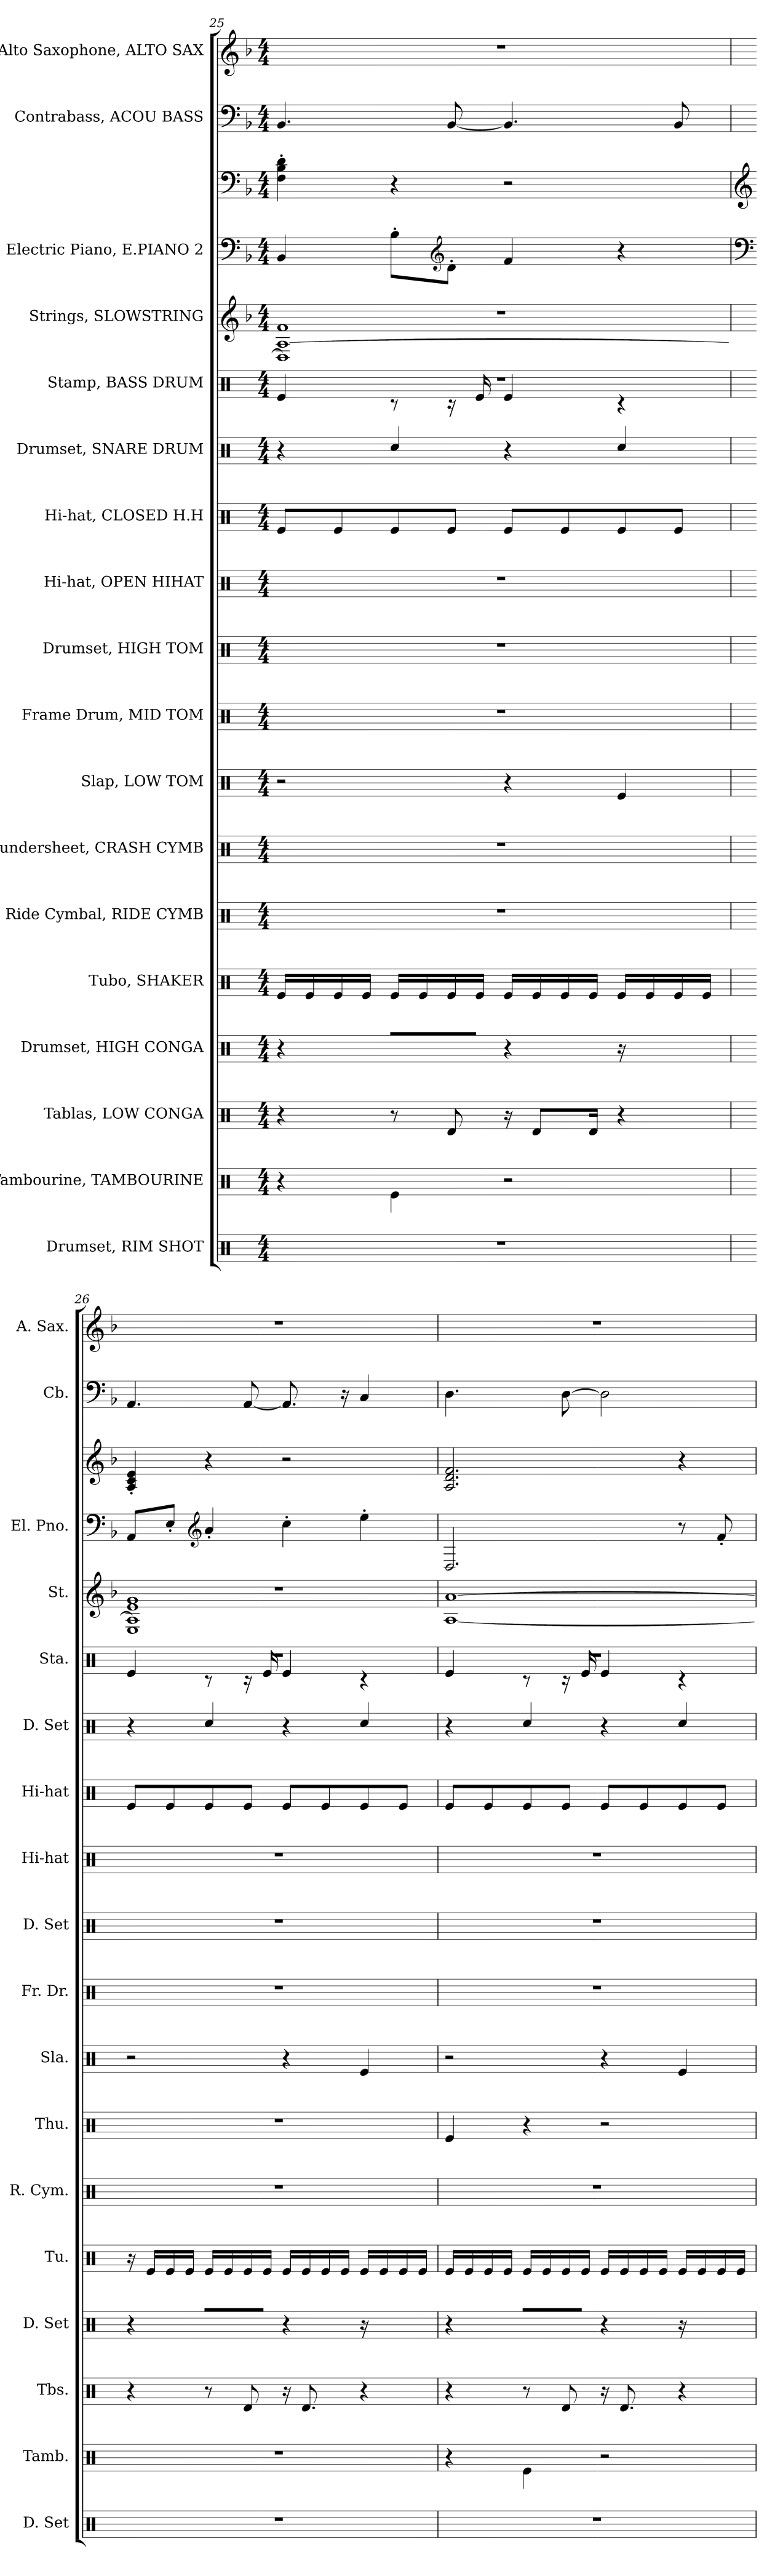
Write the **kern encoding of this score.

**kern	**kern	**kern	**kern	**kern	**kern	**kern	**kern	**kern	**kern	**kern	**kern	**kern	**kern	**kern	**kern	**kern	**kern	**kern
*part18	*part17	*part16	*part15	*part14	*part13	*part12	*part11	*part10	*part9	*part8	*part7	*part6	*part5	*part4	*part3	*part3	*part2	*part1
*staff19	*staff18	*staff17	*staff16	*staff15	*staff14	*staff13	*staff12	*staff11	*staff10	*staff9	*staff8	*staff7	*staff6	*staff5	*staff4	*staff3	*staff2	*staff1
*I"Drumset, RIM SHOT	*I"Tambourine, TAMBOURINE	*I"Tablas, LOW CONGA	*I"Drumset, HIGH CONGA	*I"Tubo, SHAKER	*I"Ride Cymbal, RIDE CYMB	*I"Thundersheet, CRASH CYMB	*I"Slap, LOW TOM	*I"Frame Drum, MID TOM	*I"Drumset, HIGH TOM	*I"Hi-hat, OPEN HIHAT	*I"Hi-hat, CLOSED H.H	*I"Drumset, SNARE DRUM	*I"Stamp, BASS DRUM	*I"Strings, SLOWSTRING	*I"Electric Piano, E.PIANO 2	*	*I"Contrabass, ACOU BASS	*I"Alto Saxophone, ALTO SAX
*I'D. Set	*I'Tamb.	*I'Tbs.	*I'D. Set	*I'Tu.	*I'R. Cym.	*I'Thu.	*I'Sla.	*I'Fr. Dr.	*I'D. Set	*I'Hi-hat	*I'Hi-hat	*I'D. Set	*I'Sta.	*I'St.	*I'El. Pno.	*	*I'Cb.	*I'A. Sax.
!!LO:PB:g=z
*clefX	*clefX	*clefX	*clefX	*clefX	*clefX	*clefX	*clefX	*clefX	*clefX	*clefX	*clefX	*clefX	*clefX	*clefG2	*clefF4	*clefF4	*clefF4	*clefG2
*	*	*	*	*	*	*	*	*	*	*	*	*	*	*	*	*	*ITrd7c12	*ITrd5c9
*k[]	*k[]	*k[]	*k[]	*k[]	*k[]	*k[]	*k[]	*k[]	*k[]	*k[]	*k[]	*k[]	*k[]	*k[b-]	*k[b-]	*k[b-]	*k[b-]	*k[b-e-a-d-]
*M4/4	*M4/4	*M4/4	*M4/4	*M4/4	*M4/4	*M4/4	*M4/4	*M4/4	*M4/4	*M4/4	*M4/4	*M4/4	*M4/4	*M4/4	*M4/4	*M4/4	*M4/4	*M4/4
=25	=25	=25	=25	=25	=25	=25	=25	=25	=25	=25	=25	=25	=25	=25	=25	=25	=25	=25
*	*	*	*	*	*	*	*	*	*	*	*	*	*^	*^	*	*	*	*
*	*	*	*	*	*	*	*	*	*	*	*	*	*	*	*	*^	*	*	*	*
*	*	*	*	*	*	*	*	*	*	*	*	*	*	*	*	*	*^	*	*	*	*
1r	4r	4r	4r	16Re/LL	1r	1r	2r	1r	1r	1r	8Re/L	4r	1r	4Re/	1r	1f	[1A	1D]	4BB-/	4F\' 4B-\' 4d\'	4.BBB-/	1r
.	.	.	.	16Re/	.	.	.	.	.	.	.	.	.	.	.	.	.	.	.	.	.	.
.	.	.	.	16Re/	.	.	.	.	.	.	8Re/	.	.	.	.	.	.	.	.	.	.	.
.	.	.	.	16Re/JJ	.	.	.	.	.	.	.	.	.	.	.	.	.	.	.	.	.	.
.	4Re\	8r	8.R/L	16Re/LL	.	.	.	.	.	.	8Re/	4Rcc/	.	8r	.	.	.	.	8B-'\L	4r	.	.
.	.	.	.	16Re/	.	.	.	.	.	.	.	.	.	.	.	.	.	.	.	.	.	.
*	*	*	*	*	*	*	*	*	*	*	*	*	*	*	*	*	*	*	*clefG2	*	*	*
.	.	8Rd/	.	16Re/	.	.	.	.	.	.	8Re/J	.	.	16r	.	.	.	.	8d'\J	.	[8BBB-/	.
.	.	.	16R/Jk	16Re/JJ	.	.	.	.	.	.	.	.	.	16Re/	.	.	.	.	.	.	.	.
.	2r	16r	4r	16Re/LL	.	.	4r	.	.	.	8Re/L	4r	.	4Re/	.	.	.	.	4f/	2r	4.BBB-/]	.
.	.	8Rd/L	.	16Re/	.	.	.	.	.	.	.	.	.	.	.	.	.	.	.	.	.	.
.	.	.	.	16Re/	.	.	.	.	.	.	8Re/	.	.	.	.	.	.	.	.	.	.	.
.	.	16Rd/Jk	.	16Re/JJ	.	.	.	.	.	.	.	.	.	.	.	.	.	.	.	.	.	.
.	.	4r	16r	16Re/LL	.	.	4Re/	.	.	.	8Re/	4Rcc/	.	4r	.	.	.	.	4r	.	.	.
.	.	.	8.R/	16Re/	.	.	.	.	.	.	.	.	.	.	.	.	.	.	.	.	.	.
.	.	.	.	16Re/	.	.	.	.	.	.	8Re/J	.	.	.	.	.	.	.	.	.	8BBB-/	.
.	.	.	.	16Re/JJ	.	.	.	.	.	.	.	.	.	.	.	.	.	.	.	.	.	.
*	*	*	*	*	*	*	*	*	*	*	*	*	*	*	*v	*v	*v	*v	*	*	*	*
=26	=26	=26	=26	=26	=26	=26	=26	=26	=26	=26	=26	=26	=26	=26	=26	=26	=26	=26	=26
*	*	*	*	*	*	*	*	*	*	*	*	*	*	*	*	*clefF4	*clefG2	*	*
*	*	*	*	*	*	*	*	*	*	*	*	*	*	*	*^	*	*	*	*
*	*	*	*	*	*	*	*	*	*	*	*	*	*	*	*	*^	*	*	*	*
1r	1r	4r	4r	16r	1r	1r	2r	1r	1r	1r	8Re/L	4r	1r	4Re/	1r	1E 1e 1g	1A]	8AA/L	4A/' 4c/' 4e/'	4.AAA/	1r
.	.	.	.	16Re/LL	.	.	.	.	.	.	.	.	.	.	.	.	.	.	.	.	.
.	.	.	.	16Re/	.	.	.	.	.	.	8Re/	.	.	.	.	.	.	8E'/J	.	.	.
.	.	.	.	16Re/JJ	.	.	.	.	.	.	.	.	.	.	.	.	.	.	.	.	.
*	*	*	*	*	*	*	*	*	*	*	*	*	*	*	*	*	*	*clefG2	*	*	*
.	.	8r	8.R/L	16Re/LL	.	.	.	.	.	.	8Re/	4Rcc/	.	8r	.	.	.	4a'/	4r	.	.
.	.	.	.	16Re/	.	.	.	.	.	.	.	.	.	.	.	.	.	.	.	.	.
.	.	8Rd/	.	16Re/	.	.	.	.	.	.	8Re/J	.	.	16r	.	.	.	.	.	[8AAA/	.
.	.	.	16R/Jk	16Re/JJ	.	.	.	.	.	.	.	.	.	16Re/	.	.	.	.	.	.	.
.	.	16r	4r	16Re/LL	.	.	4r	.	.	.	8Re/L	4r	.	4Re/	.	.	.	4cc'\	2r	8.AAA/]	.
.	.	8.Rd/	.	16Re/	.	.	.	.	.	.	.	.	.	.	.	.	.	.	.	.	.
.	.	.	.	16Re/	.	.	.	.	.	.	8Re/	.	.	.	.	.	.	.	.	.	.
.	.	.	.	16Re/JJ	.	.	.	.	.	.	.	.	.	.	.	.	.	.	.	16r	.
.	.	4r	16r	16Re/LL	.	.	4Re/	.	.	.	8Re/	4Rcc/	.	4r	.	.	.	4ee'\	.	4CC/	.
.	.	.	8.R/	16Re/	.	.	.	.	.	.	.	.	.	.	.	.	.	.	.	.	.
.	.	.	.	16Re/	.	.	.	.	.	.	8Re/J	.	.	.	.	.	.	.	.	.	.
.	.	.	.	16Re/JJ	.	.	.	.	.	.	.	.	.	.	.	.	.	.	.	.	.
*	*	*	*	*	*	*	*	*	*	*	*	*	*	*	*v	*v	*v	*	*	*	*
!!LO:PB:g=z
=27	=27	=27	=27	=27	=27	=27	=27	=27	=27	=27	=27	=27	=27	=27	=27	=27	=27	=27	=27
1r	4r	4r	4r	16Re/LL	1r	4Re/	2r	1r	1r	1r	8Re/L	4r	1r	4Re/	[1A [1a	2.D/	2.A/ 2.d/ 2.f/	4.DD\	1r
.	.	.	.	16Re/	.	.	.	.	.	.	.	.	.	.	.	.	.	.	.
.	.	.	.	16Re/	.	.	.	.	.	.	8Re/	.	.	.	.	.	.	.	.
.	.	.	.	16Re/JJ	.	.	.	.	.	.	.	.	.	.	.	.	.	.	.
.	4Re\	8r	8.R/L	16Re/LL	.	4r	.	.	.	.	8Re/	4Rcc/	.	8r	.	.	.	.	.
.	.	.	.	16Re/	.	.	.	.	.	.	.	.	.	.	.	.	.	.	.
.	.	8Rd/	.	16Re/	.	.	.	.	.	.	8Re/J	.	.	16r	.	.	.	[8DD\	.
.	.	.	16R/Jk	16Re/JJ	.	.	.	.	.	.	.	.	.	16Re/	.	.	.	.	.
.	2r	16r	4r	16Re/LL	.	2r	4r	.	.	.	8Re/L	4r	.	4Re/	.	.	.	2DD\]	.
.	.	8.Rd/	.	16Re/	.	.	.	.	.	.	.	.	.	.	.	.	.	.	.
.	.	.	.	16Re/	.	.	.	.	.	.	8Re/	.	.	.	.	.	.	.	.
.	.	.	.	16Re/JJ	.	.	.	.	.	.	.	.	.	.	.	.	.	.	.
.	.	4r	16r	16Re/LL	.	.	4Re/	.	.	.	8Re/	4Rcc/	.	4r	.	8r	4r	.	.
.	.	.	8.R/	16Re/	.	.	.	.	.	.	.	.	.	.	.	.	.	.	.
.	.	.	.	16Re/	.	.	.	.	.	.	8Re/J	.	.	.	.	8f'/	.	.	.
.	.	.	.	16Re/JJ	.	.	.	.	.	.	.	.	.	.	.	.	.	.	.
*	*	*	*	*	*	*	*	*	*	*	*	*	*v	*v	*	*	*	*	*
=	=	=	=	=	=	=	=	=	=	=	=	=	=	=	=	=	=	=
*-	*-	*-	*-	*-	*-	*-	*-	*-	*-	*-	*-	*-	*-	*-	*-	*-	*-	*-
